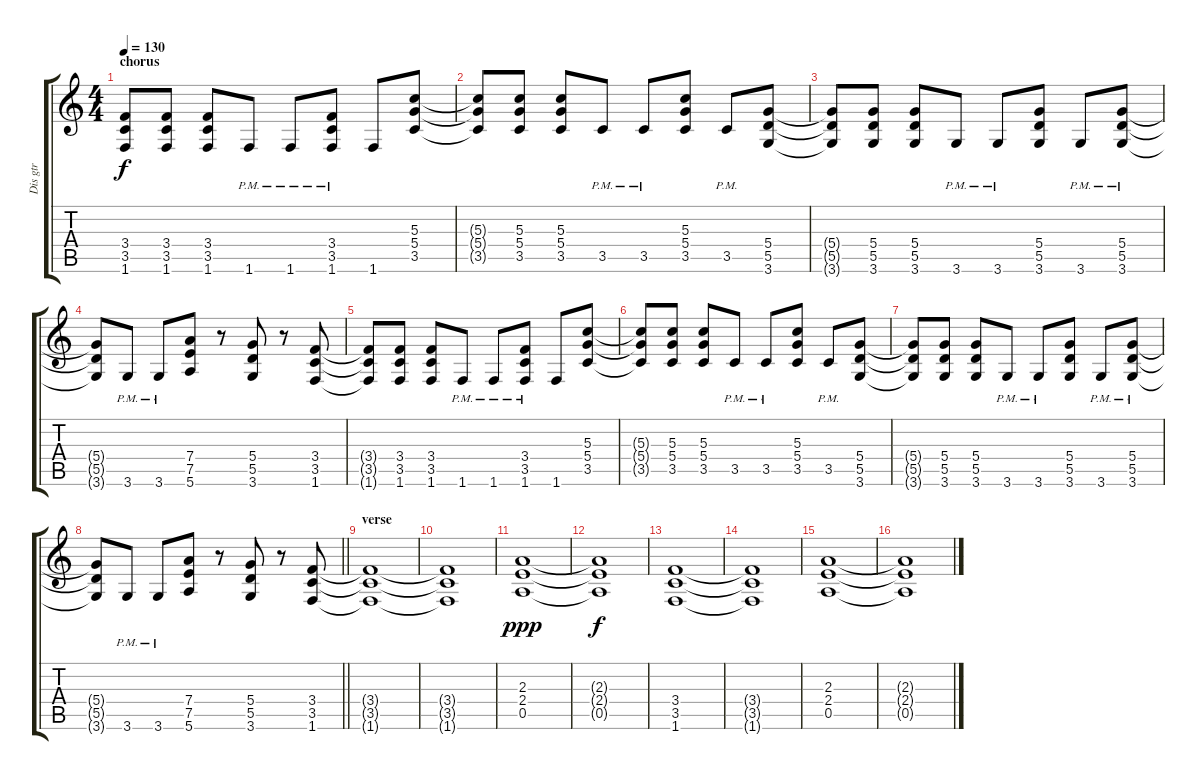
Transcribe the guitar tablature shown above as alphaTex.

\track ("Dis gtr" "Dis gtr") {instrument distortionguitar}
\staff {score tabs}
\tuning (E4 B3 G3 D3 A2 E2) {hide}
\ts (4 4)
\section ("" "chorus")
\tempo 130
\clef g2
\ks c
(3.4{t} 3.5{t} 1.6{t}).8{dy f} (3.4 3.5 1.6).8 (3.4 3.5 1.6).8 1.6{pm}.8 1.6{pm}.8 (3.4 3.5 1.6{pm}).8 1.6.8 (5.3 5.4 3.5).8 |
(5.3{t} 5.4{t} 3.5{t}).8 (5.3 5.4 3.5).8 (5.3 5.4 3.5).8 3.5{pm}.8 3.5{pm}.8 (5.3 5.4 3.5).8 3.5{pm}.8 (5.4 5.5 3.6).8 |
(5.4{t} 5.5{t} 3.6{t}).8 (5.4 5.5 3.6).8 (5.4 5.5 3.6).8 3.6{pm}.8 3.6{pm}.8 (5.4 5.5 3.6).8 3.6{pm}.8 (5.4 5.5 3.6{pm}).8 |
(5.4{t} 5.5{t} 3.6{t}).8 3.6{pm}.8 3.6{pm}.8 (7.4 7.5 5.6).8 r.8 (5.4 5.5 3.6).8 r.8 (3.4 3.5 1.6).8 |
(3.4{t} 3.5{t} 1.6{t}).8 (3.4 3.5 1.6).8 (3.4 3.5 1.6).8 1.6{pm}.8 1.6{pm}.8 (3.4 3.5 1.6{pm}).8 1.6.8 (5.3 5.4 3.5).8 |
(5.3{t} 5.4{t} 3.5{t}).8 (5.3 5.4 3.5).8 (5.3 5.4 3.5).8 3.5{pm}.8 3.5{pm}.8 (5.3 5.4 3.5).8 3.5{pm}.8 (5.4 5.5 3.6).8 |
(5.4{t} 5.5{t} 3.6{t}).8 (5.4 5.5 3.6).8 (5.4 5.5 3.6).8 3.6{pm}.8 3.6{pm}.8 (5.4 5.5 3.6).8 3.6{pm}.8 (5.4 5.5 3.6{pm}).8 |
\barLineRight lightlight
(5.4{t} 5.5{t} 3.6{t}).8 3.6{pm}.8 3.6{pm}.8 (7.4 7.5 5.6).8 r.8 (5.4 5.5 3.6).8 r.8 (3.4 3.5 1.6).8 |
\section ("" "verse")
(3.4{t} 3.5{t} 1.6{t}).1 |
(3.4{t} 3.5{t} 1.6{t}).1 |
(2.3 2.4 0.5).1{dy ppp} |
(2.3{t} 2.4{t} 0.5{t}).1{dy f} |
(3.4 3.5 1.6).1 |
(3.4{t} 3.5{t} 1.6{t}).1 |
(2.3 2.4 0.5).1 |
(2.3{t} 2.4{t} 0.5{t}).1
